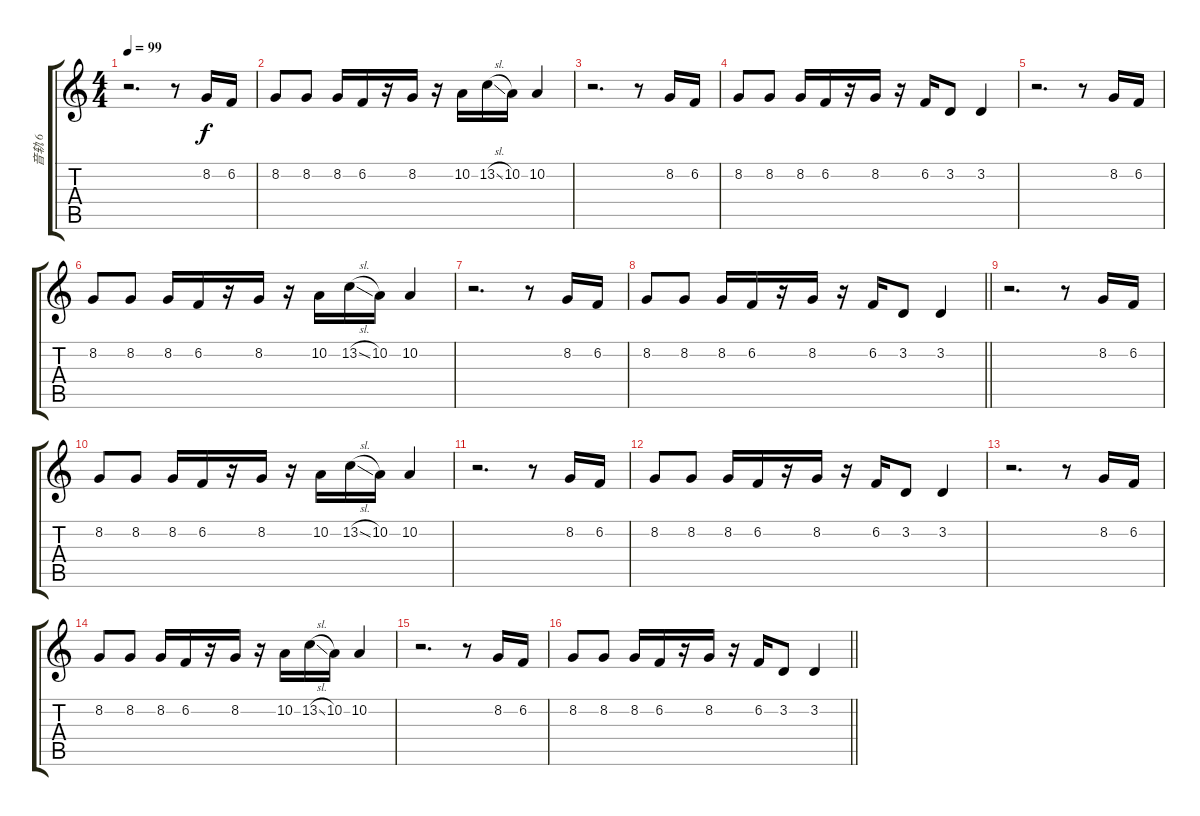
\track ("音轨 6" "音轨 6") {instrument synthvoice}
\staff {score tabs}
\tuning (E4 B3 G3 D3 A2 E2) {hide}
\ts (4 4)
\tempo 99
\clef g2
\ks c
r.2{d dy f} r.8 8.2.16 6.2.16 |
8.2.8 8.2.8 8.2.16 6.2.16 r.16 8.2.16 r.16 10.2.16 13.2{sl}.16 10.2.16 10.2.4 |
r.2{d} r.8 8.2.16 6.2.16 |
8.2.8 8.2.8 8.2.16 6.2.16 r.16 8.2.16 r.16 6.2.16 3.2.8 3.2.4 |
r.2{d} r.8 8.2.16 6.2.16 |
8.2.8 8.2.8 8.2.16 6.2.16 r.16 8.2.16 r.16 10.2.16 13.2{sl}.16 10.2.16 10.2.4 |
r.2{d} r.8 8.2.16 6.2.16 |
\barLineRight lightlight
8.2.8 8.2.8 8.2.16 6.2.16 r.16 8.2.16 r.16 6.2.16 3.2.8 3.2.4 |
r.2{d} r.8 8.2.16 6.2.16 |
8.2.8 8.2.8 8.2.16 6.2.16 r.16 8.2.16 r.16 10.2.16 13.2{sl}.16 10.2.16 10.2.4 |
r.2{d} r.8 8.2.16 6.2.16 |
8.2.8 8.2.8 8.2.16 6.2.16 r.16 8.2.16 r.16 6.2.16 3.2.8 3.2.4 |
r.2{d} r.8 8.2.16 6.2.16 |
8.2.8 8.2.8 8.2.16 6.2.16 r.16 8.2.16 r.16{txt ""} 10.2.16 13.2{sl}.16 10.2.16 10.2.4 |
r.2{d} r.8 8.2.16 6.2.16 |
\barLineRight lightlight
8.2.8 8.2.8 8.2.16 6.2.16 r.16 8.2.16 r.16 6.2.16 3.2.8 3.2.4
